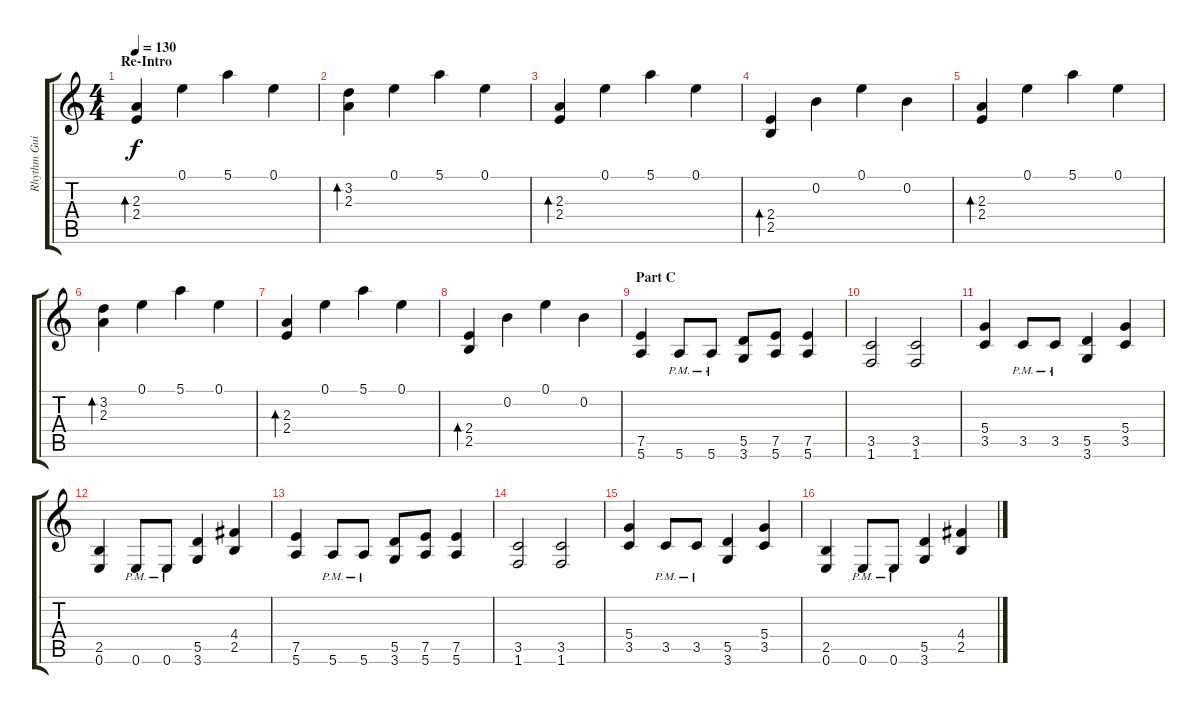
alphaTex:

\track ("Rhythm Guitar" "Rhythm Gui") {instrument distortionguitar}
\staff {score tabs}
\tuning (E4 B3 G3 D3 A2 E2) {hide}
\ts (4 4)
\section ("" "Re-Intro")
\tempo 130
\clef g2
\ks c
(2.3 2.4).4{bd 240 dy f volume 10 instrument acousticguitarsteel} 0.1.4 5.1.4 0.1.4 |
(3.2 2.3).4{bd 240} 0.1.4 5.1.4 0.1.4 |
(2.3 2.4).4{bd 240} 0.1.4 5.1.4 0.1.4 |
(2.4 2.5).4{bd 240} 0.2.4 0.1.4 0.2.4 |
(2.3 2.4).4{bd 240} 0.1.4 5.1.4 0.1.4 |
(3.2 2.3).4{bd 240} 0.1.4 5.1.4 0.1.4 |
(2.3 2.4).4{bd 240} 0.1.4 5.1.4 0.1.4 |
(2.4 2.5).4{bd 240} 0.2.4 0.1.4 0.2.4 |
\section ("" "Part C")
(7.5 5.6).4{volume 16 instrument distortionguitar} 5.6{pm}.8 5.6{pm}.8 (5.5 3.6).8 (7.5 5.6).8 (7.5 5.6).4 |
(3.5 1.6).2 (3.5 1.6).2 |
(5.4 3.5).4 3.5{pm}.8 3.5{pm}.8 (5.5 3.6).4 (5.4 3.5).4 |
(2.5 0.6).4 0.6{pm}.8 0.6{pm}.8 (5.5 3.6).4 (4.4 2.5).4 |
(7.5 5.6).4 5.6{pm}.8 5.6{pm}.8 (5.5 3.6).8 (7.5 5.6).8 (7.5 5.6).4 |
(3.5 1.6).2 (3.5 1.6).2 |
(5.4 3.5).4 3.5{pm}.8 3.5{pm}.8 (5.5 3.6).4 (5.4 3.5).4 |
(2.5 0.6).4 0.6{pm}.8 0.6{pm}.8 (5.5 3.6).4 (4.4 2.5).4
